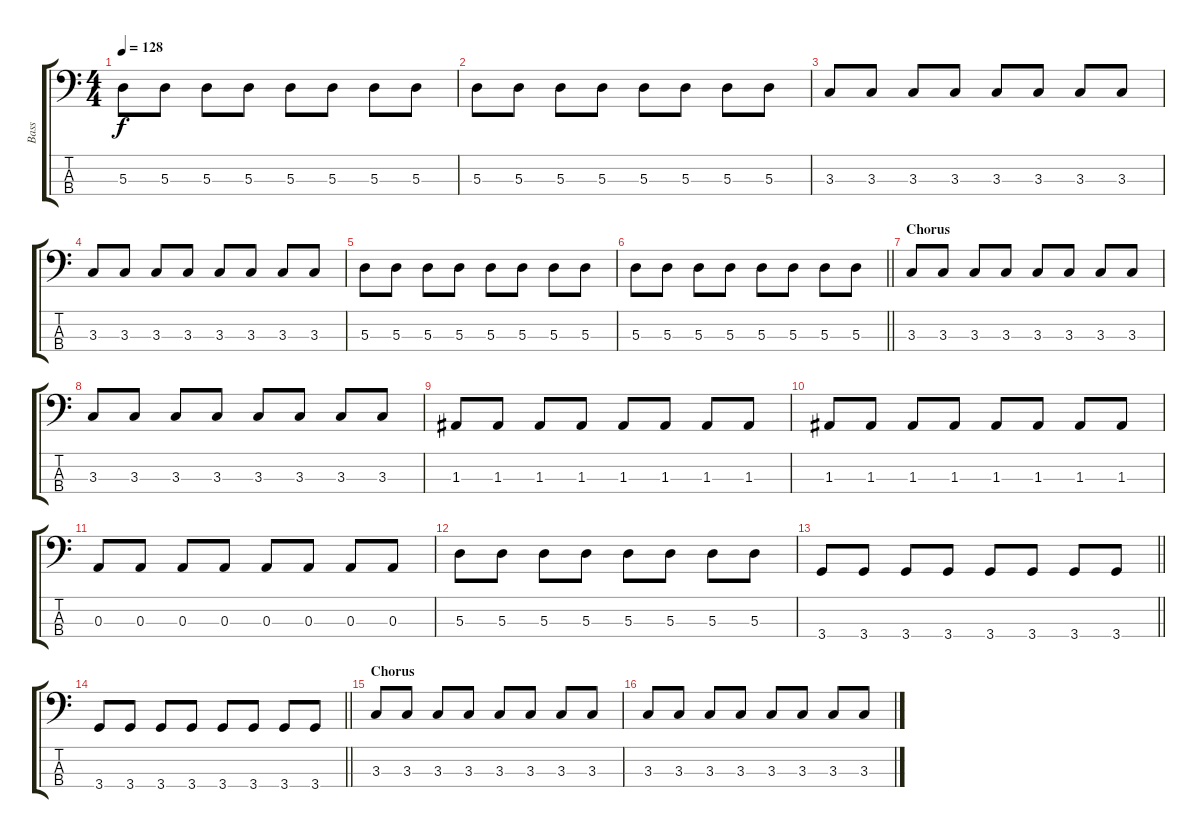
\track ("Bass" "Bass") {instrument electricbasspick}
\staff {score tabs}
\tuning (G2 D2 A1 E1) {hide}
\ts (4 4)
\tempo 128
\clef f4
\ks c
5.3.8{dy f} 5.3.8 5.3.8 5.3.8 5.3.8 5.3.8 5.3.8 5.3.8 |
5.3.8 5.3.8 5.3.8 5.3.8 5.3.8 5.3.8 5.3.8 5.3.8 |
3.3.8 3.3.8 3.3.8 3.3.8 3.3.8 3.3.8 3.3.8 3.3.8 |
3.3.8 3.3.8 3.3.8 3.3.8 3.3.8 3.3.8 3.3.8 3.3.8 |
5.3.8 5.3.8 5.3.8 5.3.8 5.3.8 5.3.8 5.3.8 5.3.8 |
\barLineRight lightlight
5.3.8 5.3.8 5.3.8 5.3.8 5.3.8 5.3.8 5.3.8 5.3.8 |
\section ("" "Chorus")
3.3.8 3.3.8 3.3.8 3.3.8 3.3.8 3.3.8 3.3.8 3.3.8 |
3.3.8 3.3.8 3.3.8 3.3.8 3.3.8 3.3.8 3.3.8 3.3.8 |
1.3.8 1.3.8 1.3.8 1.3.8 1.3.8 1.3.8 1.3.8 1.3.8 |
1.3.8 1.3.8 1.3.8 1.3.8 1.3.8 1.3.8 1.3.8 1.3.8 |
0.3.8 0.3.8 0.3.8 0.3.8 0.3.8 0.3.8 0.3.8 0.3.8 |
5.3.8 5.3.8 5.3.8 5.3.8 5.3.8 5.3.8 5.3.8 5.3.8 |
\barLineRight lightlight
3.4.8 3.4.8 3.4.8 3.4.8 3.4.8 3.4.8 3.4.8 3.4.8 |
\barLineRight lightlight
3.4.8 3.4.8 3.4.8 3.4.8 3.4.8 3.4.8 3.4.8 3.4.8 |
\section ("" "Chorus")
3.3.8 3.3.8 3.3.8 3.3.8 3.3.8 3.3.8 3.3.8 3.3.8 |
3.3.8 3.3.8 3.3.8 3.3.8 3.3.8 3.3.8 3.3.8 3.3.8
